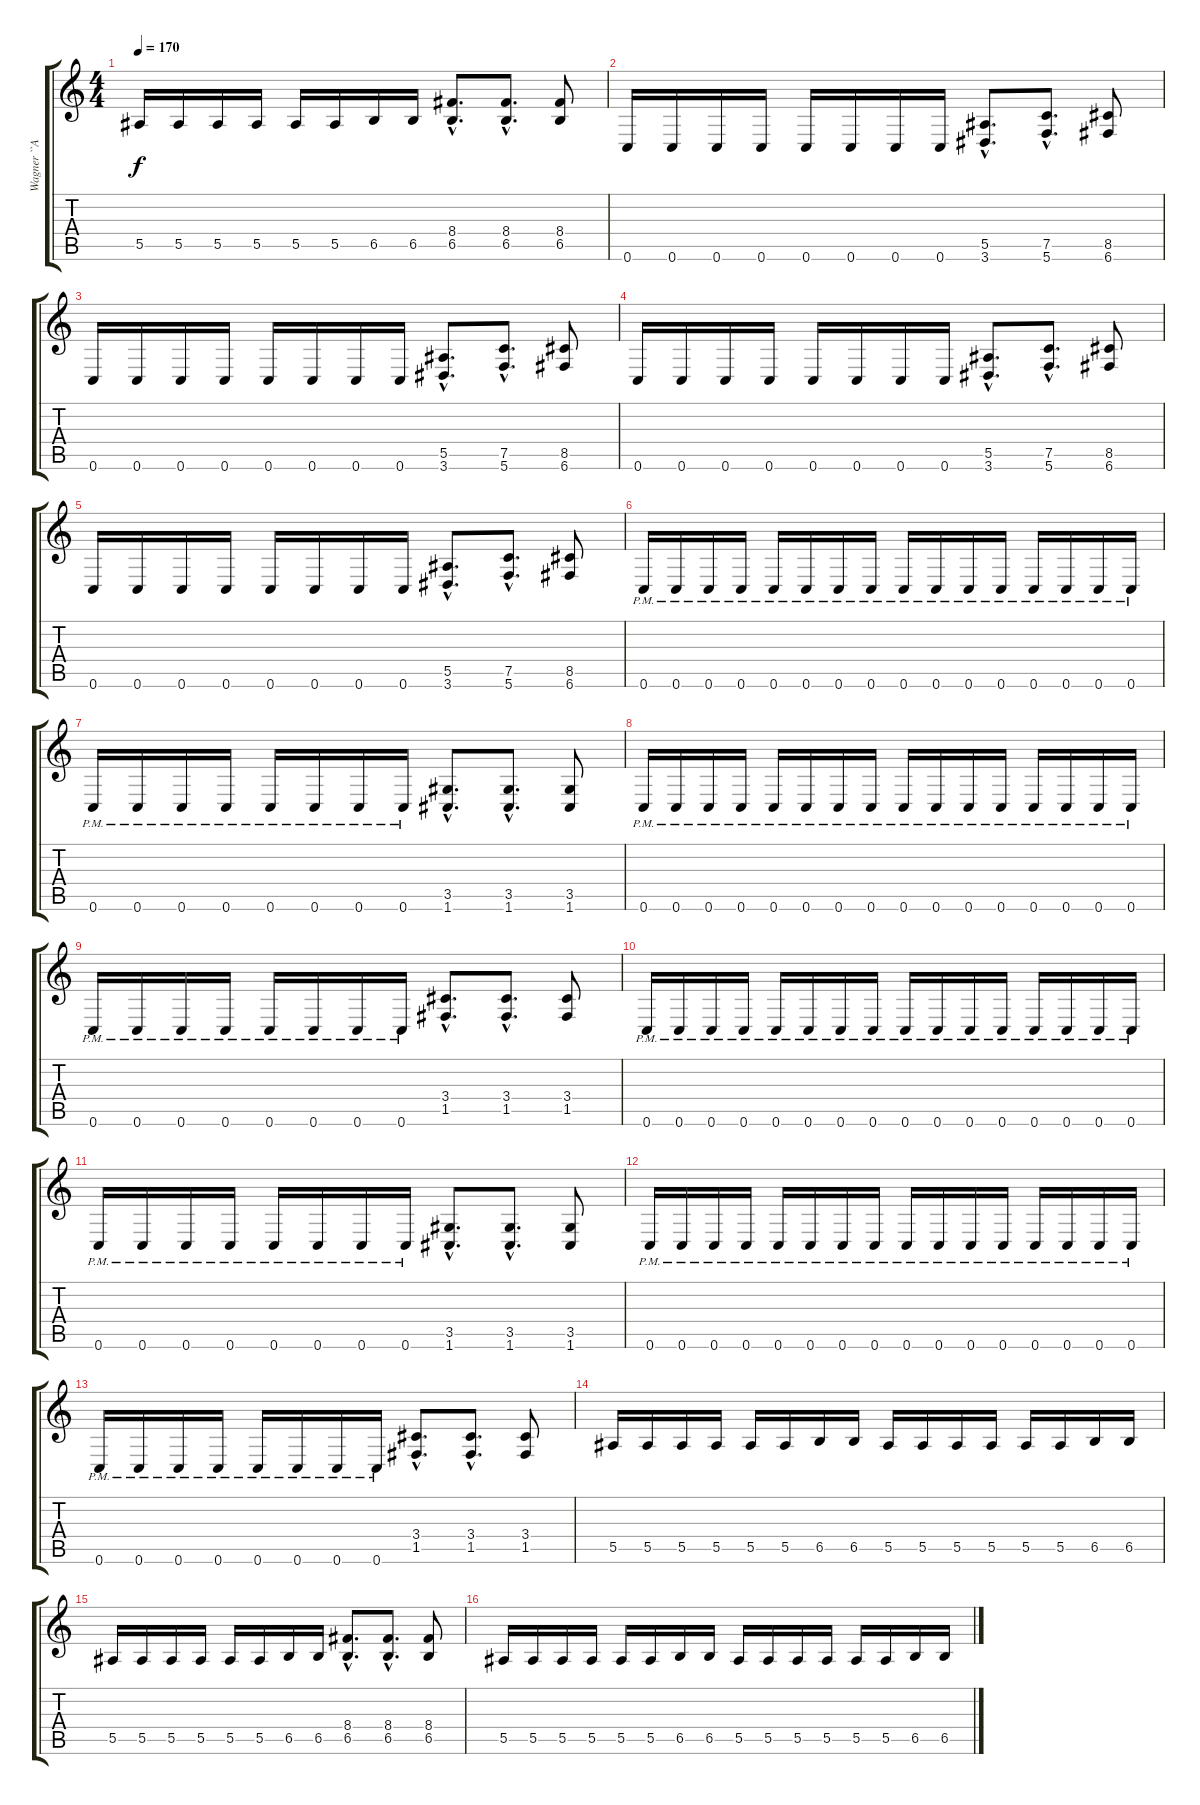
\track ("Wagner ``Antichrist`` Lamourier" "Wagner ``A") {instrument distortionguitar}
\staff {score tabs}
\tuning (C4 G3 Eb3 Bb2 F2 C2) {hide}
\ts (4 4)
\tempo 170
\clef g2
\ks c
5.5.16{dy f} 5.5.16 5.5.16 5.5.16 5.5.16 5.5.16 6.5.16 6.5.16 (8.4{hac} 6.5{hac}).8{d} (8.4{hac} 6.5{hac}).8{d} (8.4 6.5).8 |
0.6.16 0.6.16 0.6.16 0.6.16 0.6.16 0.6.16 0.6.16 0.6.16 (5.5{hac} 3.6{hac}).8{d} (7.5{hac} 5.6{hac}).8{d} (8.5 6.6).8 |
0.6.16 0.6.16 0.6.16 0.6.16 0.6.16 0.6.16 0.6.16 0.6.16 (5.5{hac} 3.6{hac}).8{d} (7.5{hac} 5.6{hac}).8{d} (8.5 6.6).8 |
0.6.16 0.6.16 0.6.16 0.6.16 0.6.16 0.6.16 0.6.16 0.6.16 (5.5{hac} 3.6{hac}).8{d} (7.5{hac} 5.6{hac}).8{d} (8.5 6.6).8 |
0.6.16 0.6.16 0.6.16 0.6.16 0.6.16 0.6.16 0.6.16 0.6.16 (5.5{hac} 3.6{hac}).8{d} (7.5{hac} 5.6{hac}).8{d} (8.5 6.6).8 |
0.6{pm}.16 0.6{pm}.16 0.6{pm}.16 0.6{pm}.16 0.6{pm}.16 0.6{pm}.16 0.6{pm}.16 0.6{pm}.16 0.6{pm}.16 0.6{pm}.16 0.6{pm}.16 0.6{pm}.16 0.6{pm}.16 0.6{pm}.16 0.6{pm}.16 0.6{pm}.16 |
0.6{pm}.16 0.6{pm}.16 0.6{pm}.16 0.6{pm}.16 0.6{pm}.16 0.6{pm}.16 0.6{pm}.16 0.6{pm}.16 (3.5{hac} 1.6{hac}).8{d} (3.5{hac} 1.6{hac}).8{d} (3.5 1.6).8 |
0.6{pm}.16 0.6{pm}.16 0.6{pm}.16 0.6{pm}.16 0.6{pm}.16 0.6{pm}.16 0.6{pm}.16 0.6{pm}.16 0.6{pm}.16 0.6{pm}.16 0.6{pm}.16 0.6{pm}.16 0.6{pm}.16 0.6{pm}.16 0.6{pm}.16 0.6{pm}.16 |
0.6{pm}.16 0.6{pm}.16 0.6{pm}.16 0.6{pm}.16 0.6{pm}.16 0.6{pm}.16 0.6{pm}.16 0.6{pm}.16 (3.4{hac} 1.5{hac}).8{d} (3.4{hac} 1.5{hac}).8{d} (3.4 1.5).8 |
0.6{pm}.16 0.6{pm}.16 0.6{pm}.16 0.6{pm}.16 0.6{pm}.16 0.6{pm}.16 0.6{pm}.16 0.6{pm}.16 0.6{pm}.16 0.6{pm}.16 0.6{pm}.16 0.6{pm}.16 0.6{pm}.16 0.6{pm}.16 0.6{pm}.16 0.6{pm}.16 |
0.6{pm}.16 0.6{pm}.16 0.6{pm}.16 0.6{pm}.16 0.6{pm}.16 0.6{pm}.16 0.6{pm}.16 0.6{pm}.16 (3.5{hac} 1.6{hac}).8{d} (3.5{hac} 1.6{hac}).8{d} (3.5 1.6).8 |
0.6{pm}.16 0.6{pm}.16 0.6{pm}.16 0.6{pm}.16 0.6{pm}.16 0.6{pm}.16 0.6{pm}.16 0.6{pm}.16 0.6{pm}.16 0.6{pm}.16 0.6{pm}.16 0.6{pm}.16 0.6{pm}.16 0.6{pm}.16 0.6{pm}.16 0.6{pm}.16 |
0.6{pm}.16 0.6{pm}.16 0.6{pm}.16 0.6{pm}.16 0.6{pm}.16 0.6{pm}.16 0.6{pm}.16 0.6{pm}.16 (3.4{hac} 1.5{hac}).8{d} (3.4{hac} 1.5{hac}).8{d} (3.4 1.5).8 |
5.5.16 5.5.16 5.5.16 5.5.16 5.5.16 5.5.16 6.5.16 6.5.16 5.5.16 5.5.16 5.5.16 5.5.16 5.5.16 5.5.16 6.5.16 6.5.16 |
5.5.16 5.5.16 5.5.16 5.5.16 5.5.16 5.5.16 6.5.16 6.5.16 (8.4{hac} 6.5{hac}).8{d} (8.4{hac} 6.5{hac}).8{d} (8.4 6.5).8 |
5.5.16 5.5.16 5.5.16 5.5.16 5.5.16 5.5.16 6.5.16 6.5.16 5.5.16 5.5.16 5.5.16 5.5.16 5.5.16 5.5.16 6.5.16 6.5.16
